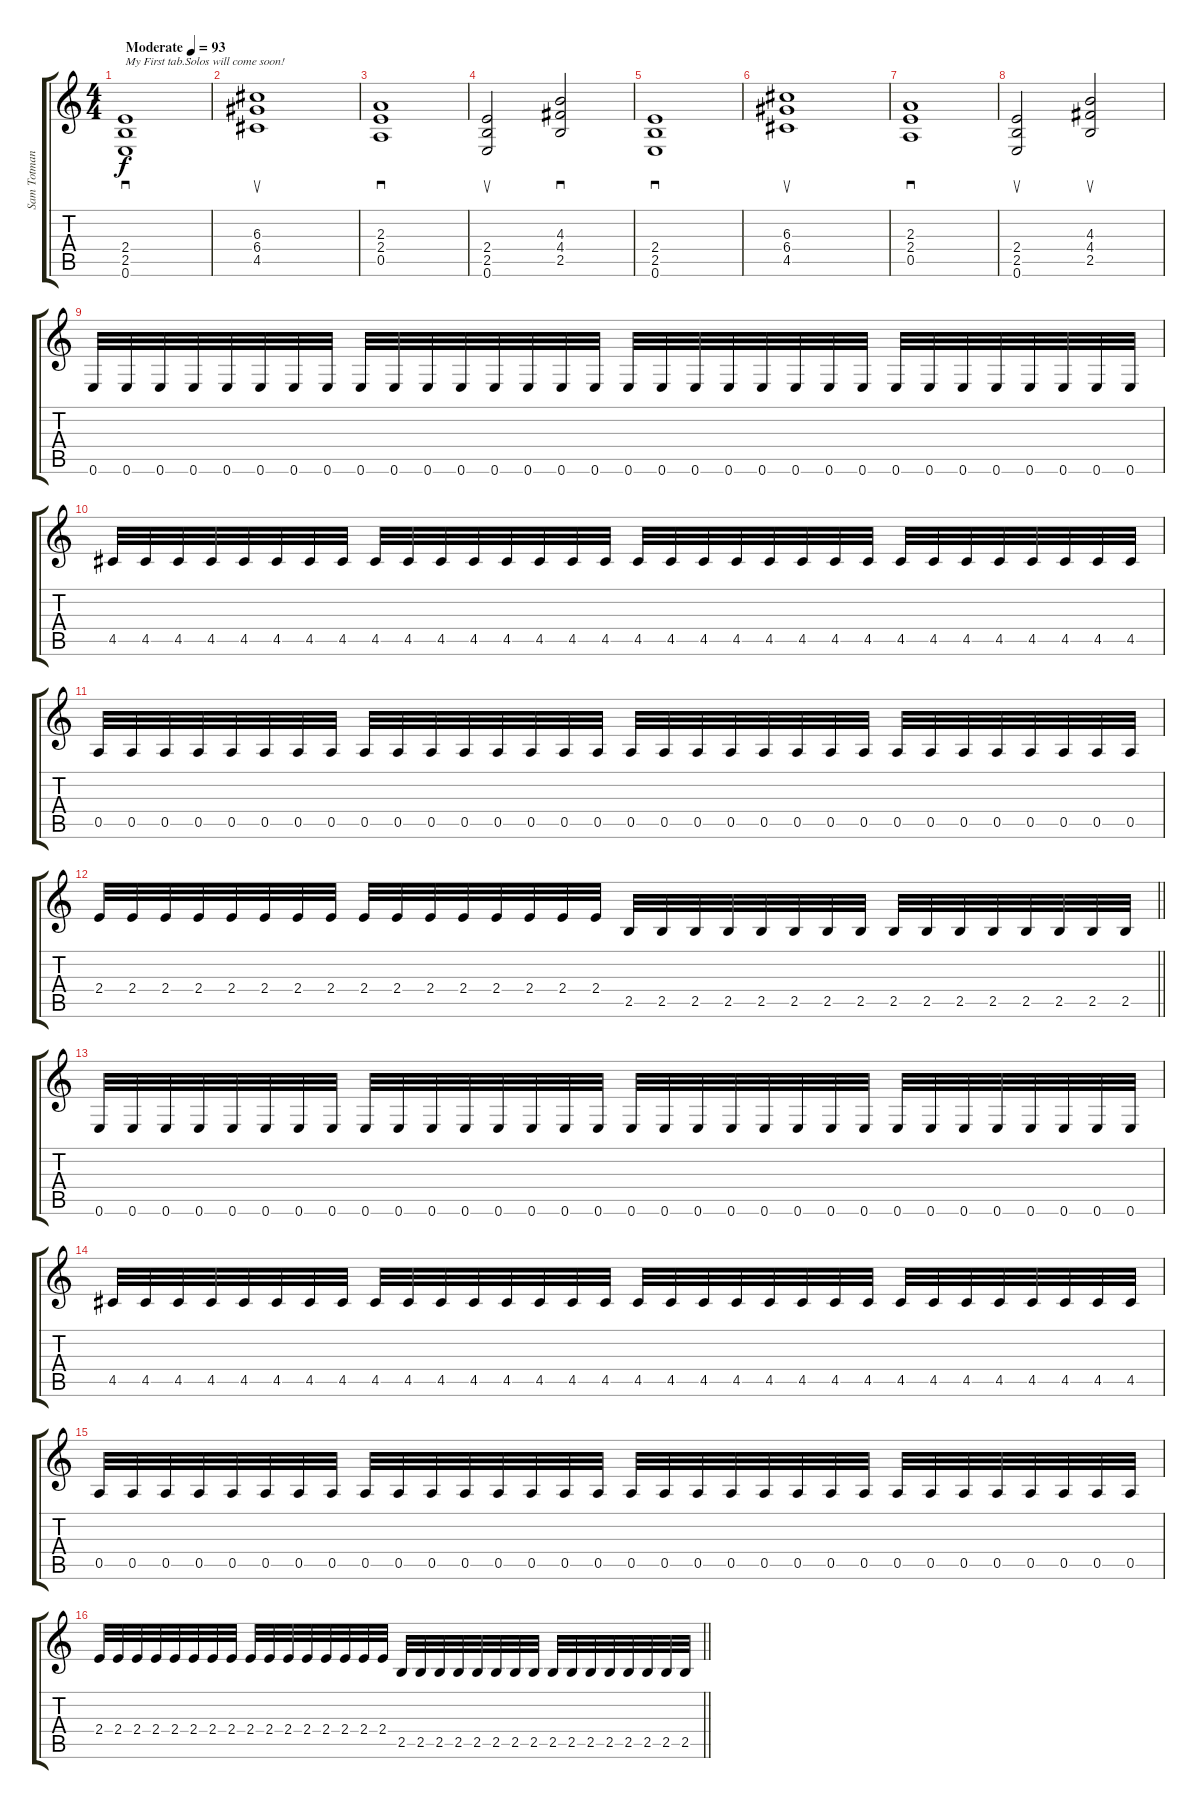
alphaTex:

\track ("Sam Totman" "Sam Totman") {instrument distortionguitar}
\staff {score tabs}
\tuning (E4 B3 G3 D3 A2 E2) {hide}
\ts (4 4)
\tempo (93 "Moderate")
\clef g2
\ks c
(2.4 2.5 0.6).1{sd txt "My First tab.Solos will come soon!" dy f instrument distortionguitar} |
(6.3 6.4 4.5).1{su} |
(2.3 2.4 0.5).1{sd} |
(2.4 2.5 0.6).2{su} (4.3 4.4 2.5).2{sd} |
(2.4 2.5 0.6).1{sd} |
(6.3 6.4 4.5).1{su} |
(2.3 2.4 0.5).1{sd} |
(2.4 2.5 0.6).2{su} (4.3 4.4 2.5).2{su} |
0.6.32 0.6.32 0.6.32 0.6.32 0.6.32 0.6.32 0.6.32 0.6.32 0.6.32 0.6.32 0.6.32 0.6.32 0.6.32 0.6.32 0.6.32 0.6.32 0.6.32 0.6.32 0.6.32 0.6.32 0.6.32 0.6.32 0.6.32 0.6.32 0.6.32 0.6.32 0.6.32 0.6.32 0.6.32 0.6.32 0.6.32 0.6.32 |
4.5.32 4.5.32 4.5.32 4.5.32 4.5.32 4.5.32 4.5.32 4.5.32 4.5.32 4.5.32 4.5.32 4.5.32 4.5.32 4.5.32 4.5.32 4.5.32 4.5.32 4.5.32 4.5.32 4.5.32 4.5.32 4.5.32 4.5.32 4.5.32 4.5.32 4.5.32 4.5.32 4.5.32 4.5.32 4.5.32 4.5.32 4.5.32 |
0.5.32 0.5.32 0.5.32 0.5.32 0.5.32 0.5.32 0.5.32 0.5.32 0.5.32 0.5.32 0.5.32 0.5.32 0.5.32 0.5.32 0.5.32 0.5.32 0.5.32 0.5.32 0.5.32 0.5.32 0.5.32 0.5.32 0.5.32 0.5.32 0.5.32 0.5.32 0.5.32 0.5.32 0.5.32 0.5.32 0.5.32 0.5.32 |
\barLineRight lightlight
2.4.32 2.4.32 2.4.32 2.4.32 2.4.32 2.4.32 2.4.32 2.4.32 2.4.32 2.4.32 2.4.32 2.4.32 2.4.32 2.4.32 2.4.32 2.4.32 2.5.32 2.5.32 2.5.32 2.5.32 2.5.32 2.5.32 2.5.32 2.5.32 2.5.32 2.5.32 2.5.32 2.5.32 2.5.32 2.5.32 2.5.32 2.5.32 |
0.6.32 0.6.32 0.6.32 0.6.32 0.6.32 0.6.32 0.6.32 0.6.32 0.6.32 0.6.32 0.6.32 0.6.32 0.6.32 0.6.32 0.6.32 0.6.32 0.6.32 0.6.32 0.6.32 0.6.32 0.6.32 0.6.32 0.6.32 0.6.32 0.6.32 0.6.32 0.6.32 0.6.32 0.6.32 0.6.32 0.6.32 0.6.32 |
4.5.32 4.5.32 4.5.32 4.5.32 4.5.32 4.5.32 4.5.32 4.5.32 4.5.32 4.5.32 4.5.32 4.5.32 4.5.32 4.5.32 4.5.32 4.5.32 4.5.32 4.5.32 4.5.32 4.5.32 4.5.32 4.5.32 4.5.32 4.5.32 4.5.32 4.5.32 4.5.32 4.5.32 4.5.32 4.5.32 4.5.32 4.5.32 |
0.5.32 0.5.32 0.5.32 0.5.32 0.5.32 0.5.32 0.5.32 0.5.32 0.5.32 0.5.32 0.5.32 0.5.32 0.5.32 0.5.32 0.5.32 0.5.32 0.5.32 0.5.32 0.5.32 0.5.32 0.5.32 0.5.32 0.5.32 0.5.32 0.5.32 0.5.32 0.5.32 0.5.32 0.5.32 0.5.32 0.5.32 0.5.32 |
\barLineRight lightlight
2.4.32 2.4.32 2.4.32 2.4.32 2.4.32 2.4.32 2.4.32 2.4.32 2.4.32 2.4.32 2.4.32 2.4.32 2.4.32 2.4.32 2.4.32 2.4.32 2.5.32 2.5.32 2.5.32 2.5.32 2.5.32 2.5.32 2.5.32 2.5.32 2.5.32 2.5.32 2.5.32 2.5.32 2.5.32 2.5.32 2.5.32 2.5.32
